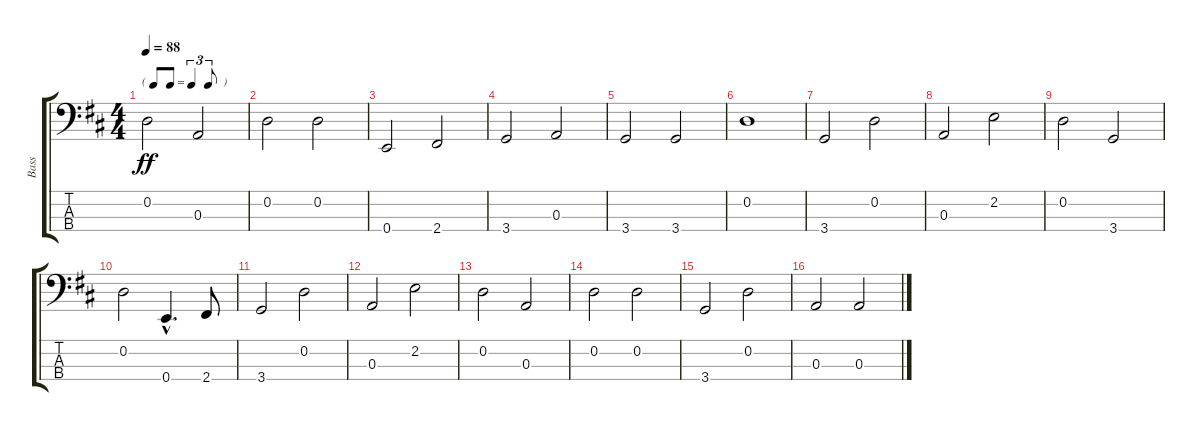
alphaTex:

\track ("Bass" "Bass") {instrument fretlessbass}
\staff {score tabs}
\tuning (G2 D2 A1 E1) {hide}
\ts (4 4)
\tf triplet8th
\tempo 88
\clef f4
\ks d
0.2.2{dy ff} 0.3.2 |
0.2.2 0.2.2 |
0.4.2 2.4.2 |
3.4.2 0.3.2 |
3.4.2 3.4.2 |
0.2.1 |
3.4.2 0.2.2 |
0.3.2 2.2.2 |
0.2.2 3.4.2 |
0.2.2 0.4{hac}.4{d} 2.4.8 |
3.4.2 0.2.2 |
0.3.2 2.2.2 |
0.2.2 0.3.2 |
0.2.2 0.2.2 |
3.4.2 0.2.2 |
0.3.2 0.3.2
